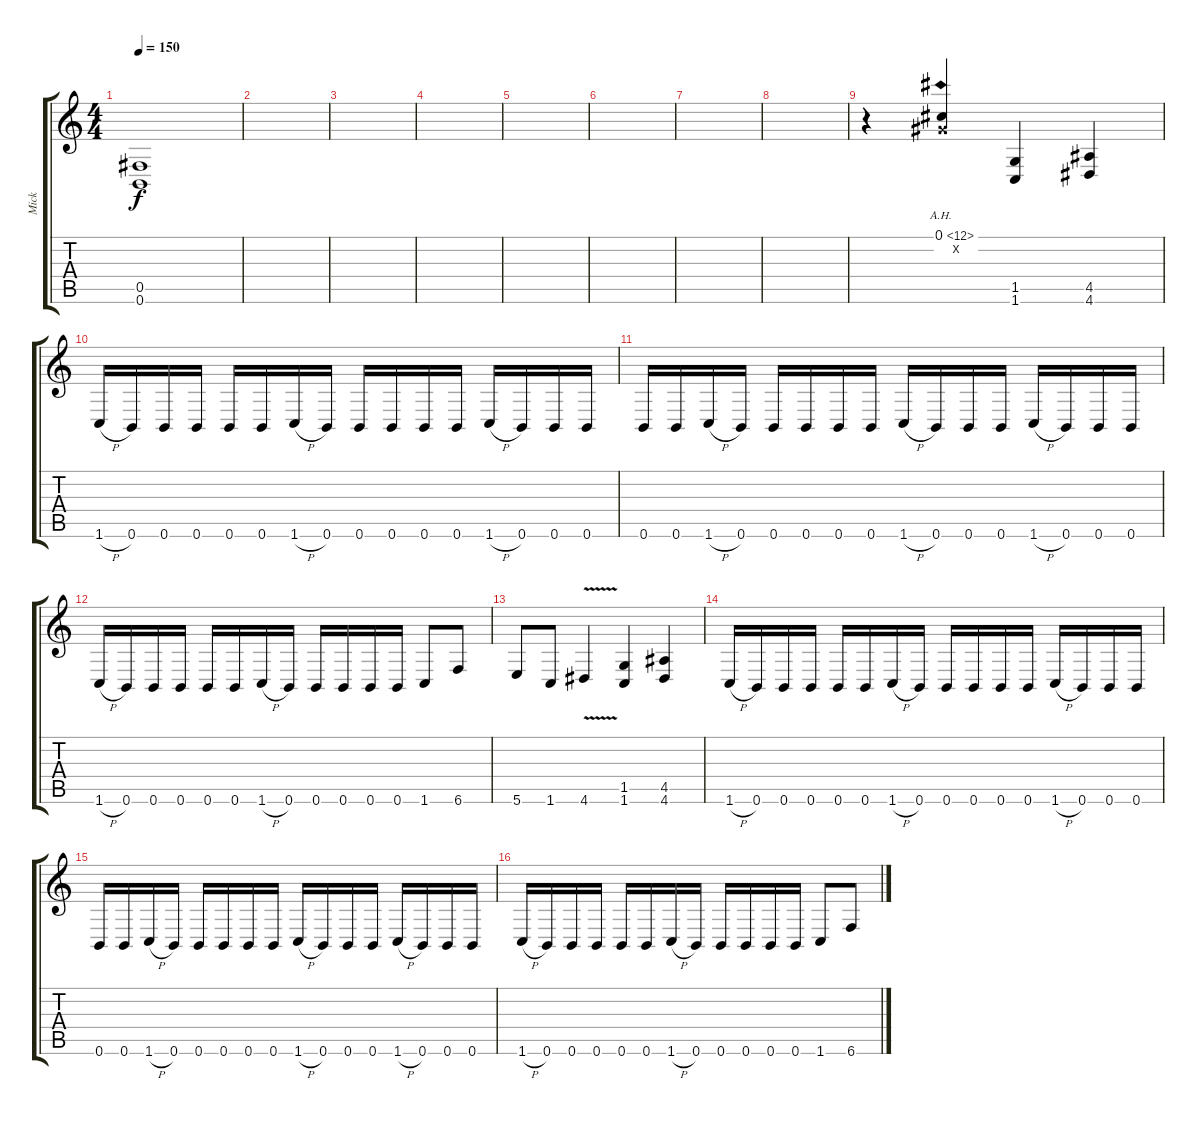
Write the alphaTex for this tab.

\track ("Mick" "Mick") {instrument distortionguitar}
\staff {score tabs}
\tuning (Db4 Ab3 E3 B2 Gb2 B1) {hide}
\ts (4 4)
\tempo 150
\clef g2
\ks c
(0.5{t} 0.6{t}).1{dy f} |
|
|
|
|
|
|
|
r.4 (0.1{ah 12} 0.2{x}).4{volume 16} (1.5 1.6).4 (4.5 4.6).4 |
1.6{h}.16 0.6.16 0.6.16 0.6.16 0.6.16 0.6.16 1.6{h}.16 0.6.16 0.6.16 0.6.16 0.6.16 0.6.16 1.6{h}.16 0.6.16 0.6.16 0.6.16 |
0.6.16 0.6.16 1.6{h}.16 0.6.16 0.6.16 0.6.16 0.6.16 0.6.16 1.6{h}.16 0.6.16 0.6.16 0.6.16 1.6{h}.16 0.6.16 0.6.16 0.6.16 |
1.6{h}.16 0.6.16 0.6.16 0.6.16 0.6.16 0.6.16 1.6{h}.16 0.6.16 0.6.16 0.6.16 0.6.16 0.6.16 1.6.8 6.6.8 |
5.6.8 1.6.8 4.6{v}.4 (1.5 1.6).4 (4.5 4.6).4 |
1.6{h}.16 0.6.16 0.6.16 0.6.16 0.6.16 0.6.16 1.6{h}.16 0.6.16 0.6.16 0.6.16 0.6.16 0.6.16 1.6{h}.16 0.6.16 0.6.16 0.6.16 |
0.6.16 0.6.16 1.6{h}.16 0.6.16 0.6.16 0.6.16 0.6.16 0.6.16 1.6{h}.16 0.6.16 0.6.16 0.6.16 1.6{h}.16 0.6.16 0.6.16 0.6.16 |
1.6{h}.16 0.6.16 0.6.16 0.6.16 0.6.16 0.6.16 1.6{h}.16 0.6.16 0.6.16 0.6.16 0.6.16 0.6.16 1.6.8 6.6.8
